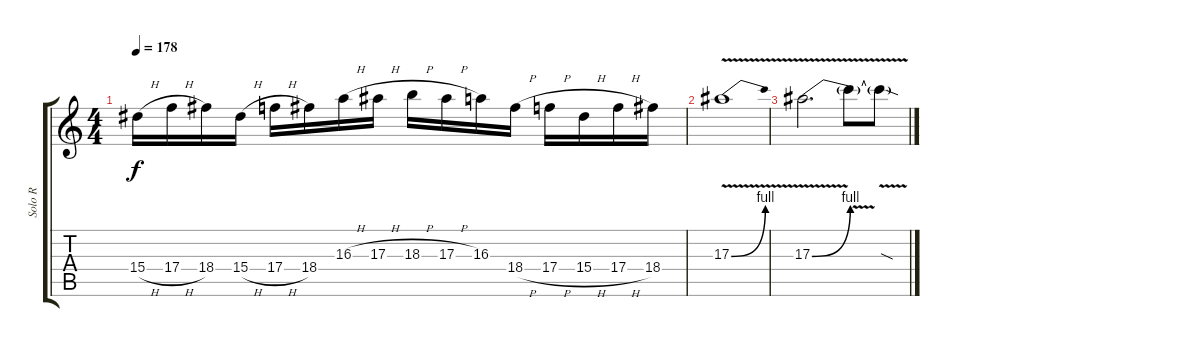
\track ("Solo R" "Solo R") {instrument distortionguitar}
\staff {score tabs}
\tuning (D4 A3 F3 C3 G2 C2) {hide}
\ts (4 4)
\tempo 178
\clef g2
\ks c
15.4{h}.16{dy f} 17.4{h}.16 18.4.16 15.4{h}.16 17.4{h}.16 18.4.16 16.3{h}.16 17.3{h}.16 18.3{h}.16 17.3{h}.16 16.3.16 18.4{h}.16 17.4{h}.16 15.4{h}.16 17.4{h}.16 18.4.16 |
17.3{be (bend 0 0 60 4) v}.1 |
17.3{be (bend 0 0 60 4) v}.2{d} 17.3{v t}.8 17.3{sod t}.8
